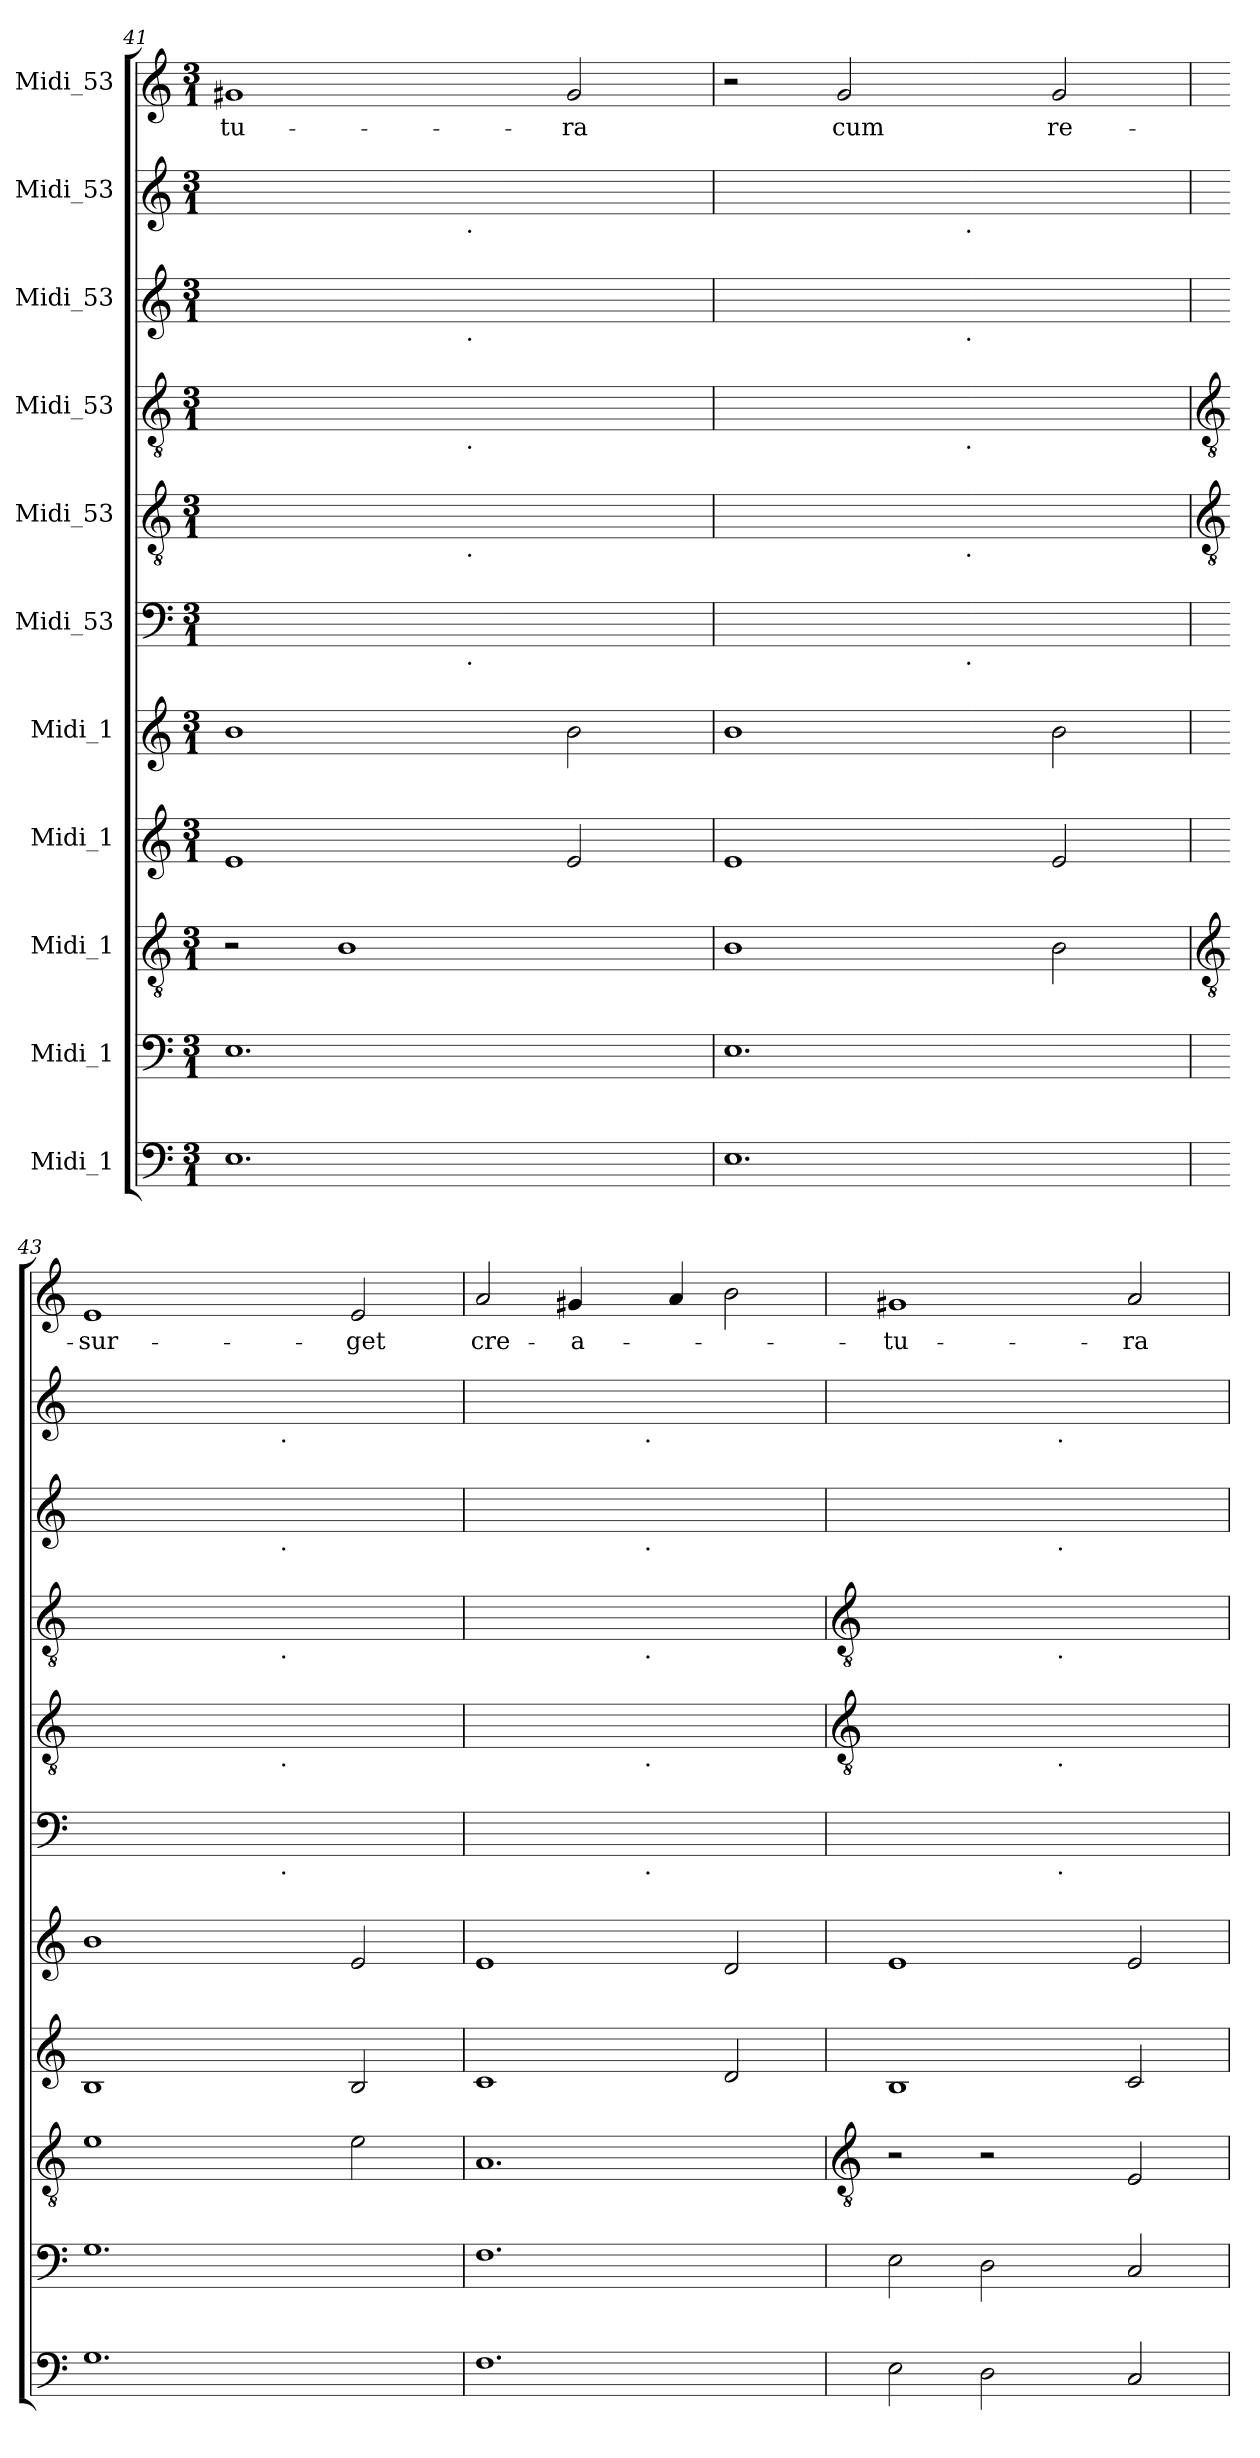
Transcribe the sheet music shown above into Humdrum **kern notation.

**kern	**kern	**kern	**kern	**kern	**kern	**kern	**kern	**kern	**kern	**kern	**text
*part11	*part10	*part9	*part8	*part7	*part6	*part5	*part4	*part3	*part2	*part1	*part1
*staff11	*staff10	*staff9	*staff8	*staff7	*staff6	*staff5	*staff4	*staff3	*staff2	*staff1	*staff1
*I"Midi_1	*I"Midi_1	*I"Midi_1	*I"Midi_1	*I"Midi_1	*I"Midi_53	*I"Midi_53	*I"Midi_53	*I"Midi_53	*I"Midi_53	*I"Midi_53	*
!!LO:LB:g=z
*clefF4	*clefF4	*clefGv2	*clefG2	*clefG2	*clefF4	*clefGv2	*clefGv2	*clefG2	*clefG2	*clefG2	*
*k[]	*k[]	*k[]	*k[]	*k[]	*k[]	*k[]	*k[]	*k[]	*k[]	*k[]	*
*C:	*C:	*C:	*C:	*C:	*C:	*C:	*C:	*C:	*C:	*C:	*
*M3/1	*M3/1	*M3/1	*M3/1	*M3/1	*M3/1	*M3/1	*M3/1	*M3/1	*M3/1	*M3/1	*
=41	=41	=41	=41	=41	=41	=41	=41	=41	=41	=41	=41
!	!	!	!	!	!	!	!	!	!	!	!LO:LY:b
1.E	1.E	2r	1e	1b	4ryy	4ryy	4ryy	4ryy	4ryy	1g#X	-tu-
.	.	.	.	.	4ryy	4ryy	4ryy	4ryy	4ryy	.	.
.	.	1B	.	.	64ryy	32ryy	32ryy	32ryy	32ryy	.	.
.	.	.	.	.	64ryy	.	.	.	.	.	.
.	.	.	.	.	64ryy	32ryy	32ryy	32ryy	32ryy	.	.
.	.	.	.	.	64ryy	.	.	.	.	.	.
.	.	.	.	.	64ryy	32ryy	32ryy	32ryy	32ryy	.	.
.	.	.	.	.	64ryy	.	.	.	.	.	.
.	.	.	.	.	64ryy	32ryy	32ryy	32ryy	32ryy	.	.
.	.	.	.	.	64ryy	.	.	.	.	.	.
.	.	.	.	.	64ryy	32ryy	32ryy	32ryy	32ryy	.	.
.	.	.	.	.	64ryy	.	.	.	.	.	.
.	.	.	.	.	64ryy	32ryy	32ryy	32ryy	32ryy	.	.
.	.	.	.	.	64ryy	.	.	.	.	.	.
!	!	!	!	!	!	!	!	!	!LO:TX:b:t=.	!	!
!	!	!	!	!	!	!	!	!LO:TX:b:t=.	!	!	!
!	!	!	!	!	!	!	!LO:TX:b:t=.	!	!	!	!
!	!	!	!	!	!	!LO:TX:b:t=.	!	!	!	!	!
!	!	!	!	!	!LO:TX:b:t=.	!	!	!	!	!	!
.	.	.	.	.	64ryy	32ryy	32ryy	32ryy	32ryy	.	.
.	.	.	.	.	4ryy	.	.	.	.	.	.
.	.	.	.	.	.	4ryy	4ryy	4ryy	4ryy	.	.
.	.	.	.	.	4ryy	.	.	.	.	.	.
.	.	.	.	.	.	4ryy	4ryy	4ryy	4ryy	.	.
!	!	!	!	!	!	!	!	!	!	!	!LO:LY:b
.	.	.	2e/	2b\	.	.	.	.	.	2g#/	-ra
.	.	.	.	.	4ryy	.	.	.	.	.	.
.	.	.	.	.	.	4ryy	4ryy	4ryy	4ryy	.	.
.	.	.	.	.	64ryy	.	.	.	.	.	.
.	.	.	.	.	64ryy	32ryy	32ryy	32ryy	32ryy	.	.
.	.	.	.	.	64ryy	.	.	.	.	.	.
=42	=42	=42	=42	=42	=42	=42	=42	=42	=42	=42	=42
1.E	1.E	1B	1e	1b	4ryy	4ryy	4ryy	4ryy	4ryy	2r	.
.	.	.	.	.	4ryy	4ryy	4ryy	4ryy	4ryy	.	.
!	!	!	!	!	!	!	!	!	!	!	!LO:LY:b
.	.	.	.	.	64ryy	64ryy	64ryy	64ryy	64ryy	2g/	cum
.	.	.	.	.	64ryy	64ryy	64ryy	64ryy	64ryy	.	.
.	.	.	.	.	64ryy	64ryy	64ryy	64ryy	64ryy	.	.
.	.	.	.	.	64ryy	64ryy	64ryy	64ryy	64ryy	.	.
.	.	.	.	.	64ryy	64ryy	64ryy	64ryy	64ryy	.	.
.	.	.	.	.	64ryy	64ryy	64ryy	64ryy	64ryy	.	.
.	.	.	.	.	64ryy	64ryy	64ryy	64ryy	64ryy	.	.
.	.	.	.	.	64ryy	64ryy	64ryy	64ryy	64ryy	.	.
.	.	.	.	.	64ryy	64ryy	64ryy	64ryy	64ryy	.	.
.	.	.	.	.	64ryy	64ryy	64ryy	64ryy	64ryy	.	.
.	.	.	.	.	64ryy	64ryy	64ryy	64ryy	64ryy	.	.
.	.	.	.	.	64ryy	64ryy	64ryy	64ryy	64ryy	.	.
!	!	!	!	!	!	!	!	!	!LO:TX:b:t=.	!	!
!	!	!	!	!	!	!	!	!LO:TX:b:t=.	!	!	!
!	!	!	!	!	!	!	!LO:TX:b:t=.	!	!	!	!
!	!	!	!	!	!	!LO:TX:b:t=.	!	!	!	!	!
!	!	!	!	!	!LO:TX:b:t=.	!	!	!	!	!	!
.	.	.	.	.	64ryy	64ryy	64ryy	64ryy	64ryy	.	.
.	.	.	.	.	4ryy	4ryy	4ryy	4ryy	4ryy	.	.
.	.	.	.	.	4ryy	4ryy	4ryy	4ryy	4ryy	.	.
!	!	!	!	!	!	!	!	!	!	!	!LO:LY:b
.	.	2B\	2e/	2b\	.	.	.	.	.	2g/	re-
.	.	.	.	.	4ryy	4ryy	4ryy	4ryy	4ryy	.	.
.	.	.	.	.	64ryy	64ryy	64ryy	64ryy	64ryy	.	.
.	.	.	.	.	64ryy	64ryy	64ryy	64ryy	64ryy	.	.
.	.	.	.	.	64ryy	64ryy	64ryy	64ryy	64ryy	.	.
!!LO:LB:g=z
=43	=43	=43	=43	=43	=43	=43	=43	=43	=43	=43	=43
*	*	*clefGv2	*	*	*	*clefGv2	*clefGv2	*	*	*	*
!	!	!	!	!	!	!	!	!	!	!	!LO:LY:b
1.G	1.G	1e	1B	1b	4ryy	4ryy	4ryy	4ryy	4ryy	1e	-sur-
.	.	.	.	.	4ryy	4ryy	4ryy	4ryy	4ryy	.	.
.	.	.	.	.	64ryy	64ryy	64ryy	64ryy	64ryy	.	.
.	.	.	.	.	64ryy	64ryy	64ryy	64ryy	64ryy	.	.
.	.	.	.	.	64ryy	64ryy	64ryy	64ryy	64ryy	.	.
.	.	.	.	.	64ryy	64ryy	64ryy	64ryy	64ryy	.	.
.	.	.	.	.	64ryy	64ryy	64ryy	64ryy	64ryy	.	.
.	.	.	.	.	64ryy	64ryy	64ryy	64ryy	64ryy	.	.
.	.	.	.	.	64ryy	64ryy	64ryy	64ryy	64ryy	.	.
.	.	.	.	.	64ryy	64ryy	64ryy	64ryy	64ryy	.	.
.	.	.	.	.	64ryy	64ryy	64ryy	64ryy	64ryy	.	.
.	.	.	.	.	64ryy	64ryy	64ryy	64ryy	64ryy	.	.
.	.	.	.	.	64ryy	64ryy	64ryy	64ryy	64ryy	.	.
.	.	.	.	.	64ryy	64ryy	64ryy	64ryy	64ryy	.	.
!	!	!	!	!	!	!	!	!	!LO:TX:b:t=.	!	!
!	!	!	!	!	!	!	!	!LO:TX:b:t=.	!	!	!
!	!	!	!	!	!	!	!LO:TX:b:t=.	!	!	!	!
!	!	!	!	!	!	!LO:TX:b:t=.	!	!	!	!	!
!	!	!	!	!	!LO:TX:b:t=.	!	!	!	!	!	!
.	.	.	.	.	64ryy	64ryy	64ryy	64ryy	64ryy	.	.
.	.	.	.	.	4ryy	4ryy	4ryy	4ryy	4ryy	.	.
.	.	.	.	.	4ryy	4ryy	4ryy	4ryy	4ryy	.	.
!	!	!	!	!	!	!	!	!	!	!	!LO:LY:b
.	.	2e\	2B/	2e/	.	.	.	.	.	2e/	-get
.	.	.	.	.	4ryy	4ryy	4ryy	4ryy	4ryy	.	.
.	.	.	.	.	64ryy	64ryy	64ryy	64ryy	64ryy	.	.
.	.	.	.	.	64ryy	64ryy	64ryy	64ryy	64ryy	.	.
.	.	.	.	.	64ryy	64ryy	64ryy	64ryy	64ryy	.	.
=44	=44	=44	=44	=44	=44	=44	=44	=44	=44	=44	=44
!	!	!	!	!	!	!	!	!	!	!	!LO:LY:b
1.F	1.F	1.A	1c	1e	4ryy	4ryy	4ryy	4ryy	4ryy	2a/	cre-
.	.	.	.	.	4ryy	4ryy	4ryy	4ryy	4ryy	.	.
!	!	!	!	!	!	!	!	!	!	!	!LO:LY:b
.	.	.	.	.	32ryy	32ryy	32ryy	32ryy	32ryy	4g#X/	-a-
.	.	.	.	.	32ryy	32ryy	32ryy	32ryy	32ryy	.	.
.	.	.	.	.	32ryy	32ryy	32ryy	32ryy	32ryy	.	.
.	.	.	.	.	32ryy	32ryy	32ryy	32ryy	32ryy	.	.
.	.	.	.	.	32ryy	32ryy	32ryy	32ryy	32ryy	.	.
.	.	.	.	.	32ryy	32ryy	32ryy	32ryy	32ryy	.	.
!	!	!	!	!	!	!	!	!	!LO:TX:b:t=.	!	!
!	!	!	!	!	!	!	!	!LO:TX:b:t=.	!	!	!
!	!	!	!	!	!	!	!LO:TX:b:t=.	!	!	!	!
!	!	!	!	!	!	!LO:TX:b:t=.	!	!	!	!	!
!	!	!	!	!	!LO:TX:b:t=.	!	!	!	!	!	!
.	.	.	.	.	32ryy	32ryy	32ryy	32ryy	32ryy	.	.
.	.	.	.	.	4ryy	4ryy	4ryy	4ryy	4ryy	.	.
.	.	.	.	.	.	.	.	.	.	4a/	.
.	.	.	.	.	4ryy	4ryy	4ryy	4ryy	4ryy	.	.
.	.	.	2d/	2d/	.	.	.	.	.	2b\	.
.	.	.	.	.	4ryy	4ryy	4ryy	4ryy	4ryy	.	.
.	.	.	.	.	32ryy	32ryy	32ryy	32ryy	32ryy	.	.
!!LO:LB:g=z
=45	=45	=45	=45	=45	=45	=45	=45	=45	=45	=45	=45
*	*	*clefGv2	*	*	*	*clefGv2	*clefGv2	*	*	*	*
!	!	!	!	!	!	!	!	!	!	!	!LO:LY:b
2E\	2E\	2r	1B	1e	4ryy	4ryy	4ryy	4ryy	4ryy	1g#X	-tu-
.	.	.	.	.	4ryy	4ryy	4ryy	4ryy	4ryy	.	.
2D\	2D\	2r	.	.	32ryy	32ryy	32ryy	32ryy	32ryy	.	.
.	.	.	.	.	32ryy	32ryy	32ryy	32ryy	32ryy	.	.
.	.	.	.	.	32ryy	32ryy	32ryy	32ryy	32ryy	.	.
.	.	.	.	.	32ryy	32ryy	32ryy	32ryy	32ryy	.	.
.	.	.	.	.	32ryy	32ryy	32ryy	32ryy	32ryy	.	.
.	.	.	.	.	32ryy	32ryy	32ryy	32ryy	32ryy	.	.
!	!	!	!	!	!	!	!	!	!LO:TX:b:t=.	!	!
!	!	!	!	!	!	!	!	!LO:TX:b:t=.	!	!	!
!	!	!	!	!	!	!	!LO:TX:b:t=.	!	!	!	!
!	!	!	!	!	!	!LO:TX:b:t=.	!	!	!	!	!
!	!	!	!	!	!LO:TX:b:t=.	!	!	!	!	!	!
.	.	.	.	.	32ryy	32ryy	32ryy	32ryy	32ryy	.	.
.	.	.	.	.	4ryy	4ryy	4ryy	4ryy	4ryy	.	.
.	.	.	.	.	4ryy	4ryy	4ryy	4ryy	4ryy	.	.
!	!	!	!	!	!	!	!	!	!	!	!LO:LY:b
2C/	2C/	2E/	2c/	2e/	.	.	.	.	.	2a/	-ra
.	.	.	.	.	4ryy	4ryy	4ryy	4ryy	4ryy	.	.
.	.	.	.	.	32ryy	32ryy	32ryy	32ryy	32ryy	.	.
=	=	=	=	=	=	=	=	=	=	=	=
*-	*-	*-	*-	*-	*-	*-	*-	*-	*-	*-	*-
